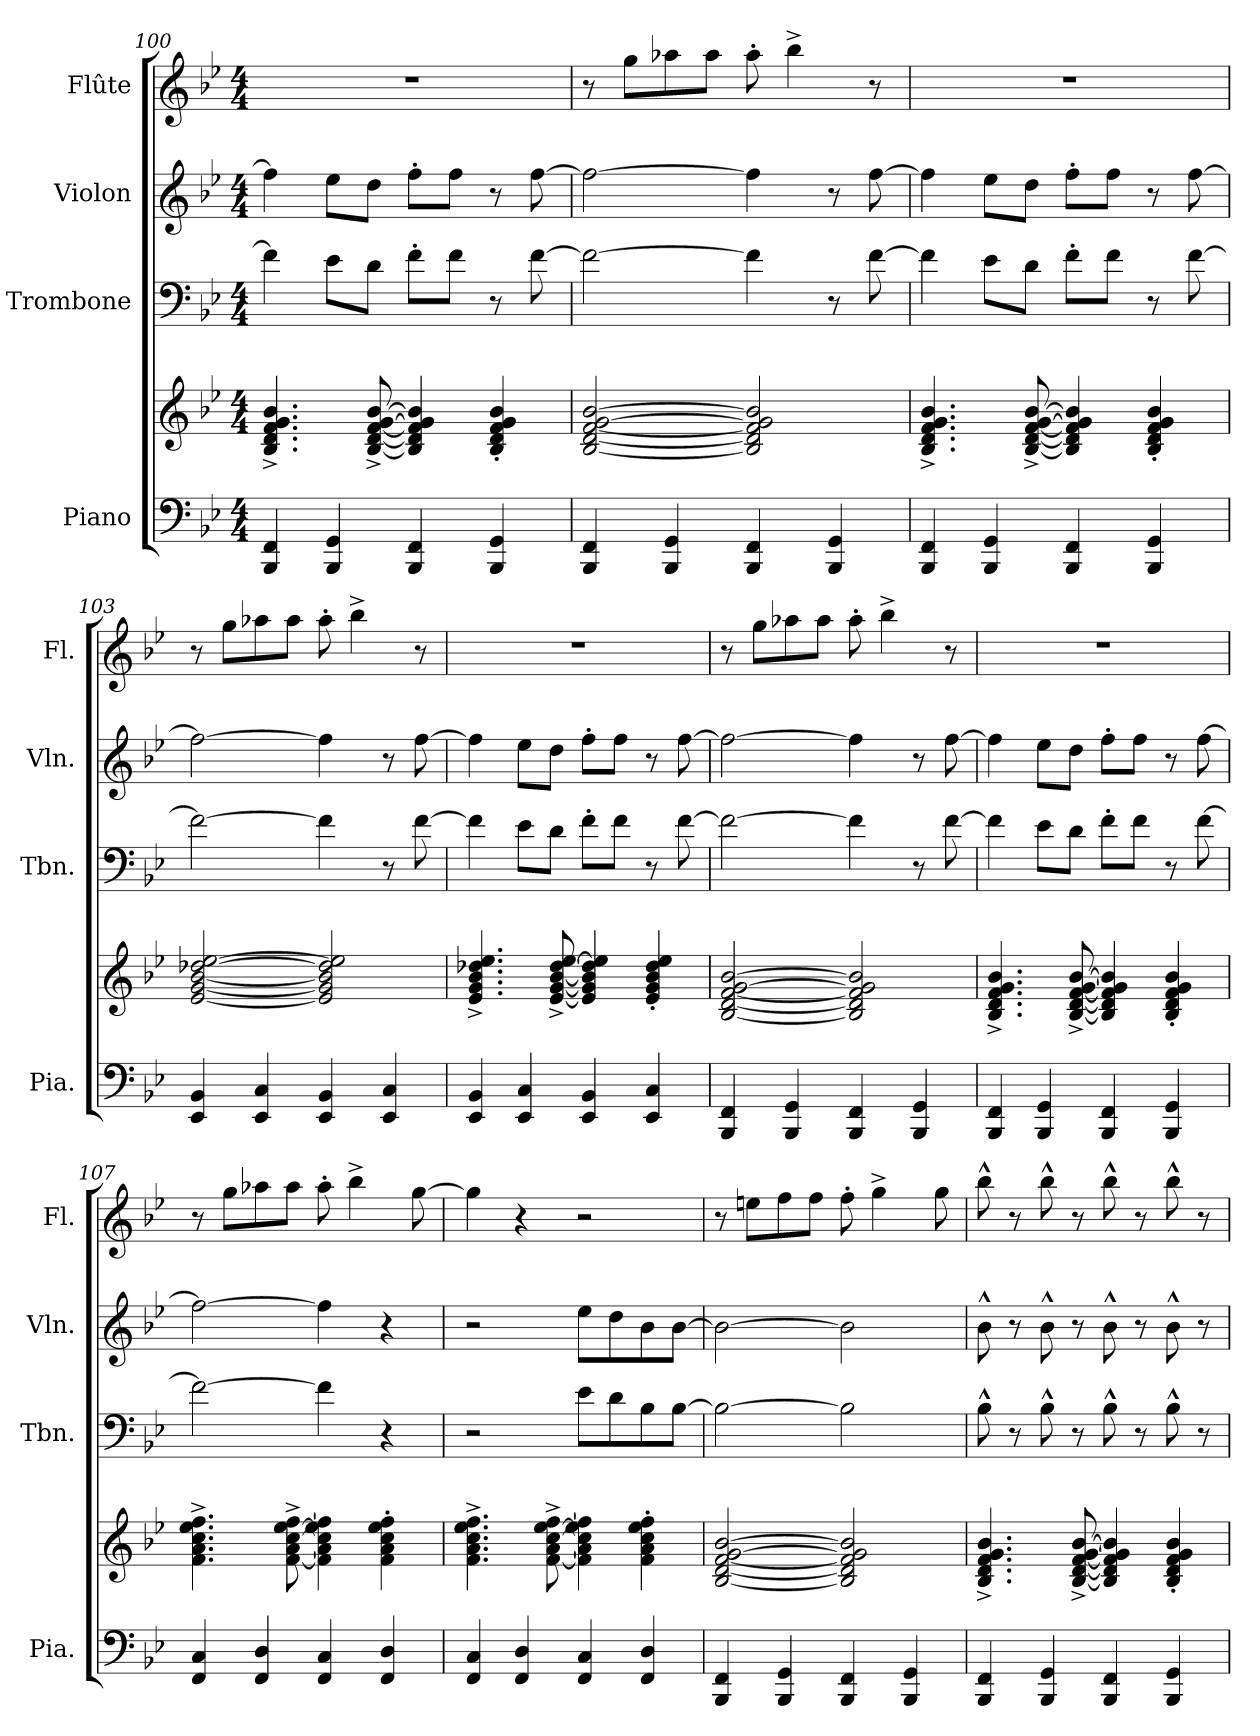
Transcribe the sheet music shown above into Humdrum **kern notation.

**kern	**kern	**kern	**kern	**kern
*part4	*part4	*part3	*part2	*part1
*staff5	*staff4	*staff3	*staff2	*staff1
*I"Piano	*	*I"Trombone	*I"Violon	*I"Flûte
*I'Pia.	*	*I'Tbn.	*I'Vln.	*I'Fl.
*clefF4	*clefG2	*clefF4	*clefG2	*clefG2
*k[b-e-]	*k[b-e-]	*k[b-e-]	*k[b-e-]	*k[b-e-]
*M4/4	*M4/4	*M4/4	*M4/4	*M4/4
=100	=100	=100	=100	=100
4BBB-/ 4FF/	4.B-/^ 4.d/^ 4.f/^ 4.g/^ 4.b-/^	4f\]	4ff\]	1r
4BBB-/ 4GG/	.	8e-\L	8ee-\L	.
.	[8B-/^ [8d/^ [8f/^ [8g/^ [8b-/^	8d\J	8dd\J	.
4BBB-/ 4FF/	4B-/] 4d/] 4f/] 4g/] 4b-/]	8f'\L	8ff'\L	.
.	.	8f\J	8ff\J	.
4BBB-/ 4GG/	4B-/' 4d/' 4f/' 4g/' 4b-/'	8r	8r	.
.	.	[8f\	[8ff\	.
=101	=101	=101	=101	=101
4BBB-/ 4FF/	[2B-/ [2d/ [2f/ [2g/ [2b-/	2f\_	2ff\_	8r
.	.	.	.	8gg\L
4BBB-/ 4GG/	.	.	.	8aa-X\
.	.	.	.	8aa-\J
4BBB-/ 4FF/	2B-/] 2d/] 2f/] 2g/] 2b-/]	4f\]	4ff\]	8aa-'\
.	.	.	.	4bb-^\
4BBB-/ 4GG/	.	8r	8r	.
.	.	[8f\	[8ff\	8r
!!LO:PB:g=z
=102	=102	=102	=102	=102
4BBB-/ 4FF/	4.B-/^ 4.d/^ 4.f/^ 4.g/^ 4.b-/^	4f\]	4ff\]	1r
4BBB-/ 4GG/	.	8e-\L	8ee-\L	.
.	[8B-/^ [8d/^ [8f/^ [8g/^ [8b-/^	8d\J	8dd\J	.
4BBB-/ 4FF/	4B-/] 4d/] 4f/] 4g/] 4b-/]	8f'\L	8ff'\L	.
.	.	8f\J	8ff\J	.
4BBB-/ 4GG/	4B-/' 4d/' 4f/' 4g/' 4b-/'	8r	8r	.
.	.	[8f\	[8ff\	.
=103	=103	=103	=103	=103
4EE-/ 4BB-/	[2e-/ [2g/ [2b-/ [2dd-X/ [2ee-/	2f\_	2ff\_	8r
.	.	.	.	8gg\L
4EE-/ 4C/	.	.	.	8aa-X\
.	.	.	.	8aa-\J
4EE-/ 4BB-/	2e-/] 2g/] 2b-/] 2dd-/] 2ee-/]	4f\]	4ff\]	8aa-'\
.	.	.	.	4bb-^\
4EE-/ 4C/	.	8r	8r	.
.	.	[8f\	[8ff\	8r
=104	=104	=104	=104	=104
4EE-/ 4BB-/	4.e-/^ 4.g/^ 4.b-/^ 4.dd-X/^ 4.ee-/^	4f\]	4ff\]	1r
4EE-/ 4C/	.	8e-\L	8ee-\L	.
.	[8e-/^ [8g/^ [8b-/^ [8dd-/^ [8ee-/^	8d\J	8dd\J	.
4EE-/ 4BB-/	4e-/] 4g/] 4b-/] 4dd-/] 4ee-/]	8f'\L	8ff'\L	.
.	.	8f\J	8ff\J	.
4EE-/ 4C/	4e-/' 4g/' 4b-/' 4dd-/' 4ee-/'	8r	8r	.
.	.	[8f\	[8ff\	.
=105	=105	=105	=105	=105
4BBB-/ 4FF/	[2B-/ [2d/ [2f/ [2g/ [2b-/	2f\_	2ff\_	8r
.	.	.	.	8gg\L
4BBB-/ 4GG/	.	.	.	8aa-X\
.	.	.	.	8aa-\J
4BBB-/ 4FF/	2B-/] 2d/] 2f/] 2g/] 2b-/]	4f\]	4ff\]	8aa-'\
.	.	.	.	4bb-^\
4BBB-/ 4GG/	.	8r	8r	.
.	.	[8f\	[8ff\	8r
!!LO:LB:g=z
=106	=106	=106	=106	=106
4BBB-/ 4FF/	4.B-/^ 4.d/^ 4.f/^ 4.g/^ 4.b-/^	4f\]	4ff\]	1r
4BBB-/ 4GG/	.	8e-\L	8ee-\L	.
.	[8B-/^ [8d/^ [8f/^ [8g/^ [8b-/^	8d\J	8dd\J	.
4BBB-/ 4FF/	4B-/] 4d/] 4f/] 4g/] 4b-/]	8f'\L	8ff'\L	.
.	.	8f\J	8ff\J	.
4BBB-/ 4GG/	4B-/' 4d/' 4f/' 4g/' 4b-/'	8r	8r	.
.	.	[8f\	[8ff\	.
=107	=107	=107	=107	=107
4FF/ 4C/	4.f\^ 4.a\^ 4.cc\^ 4.ee-\^ 4.ff\^	2f\_	2ff\_	8r
.	.	.	.	8gg\L
4FF/ 4D/	.	.	.	8aa-X\
.	[8f\^ [8a\^ [8cc\^ [8ee-\^ [8ff\^	.	.	8aa-\J
4FF/ 4C/	4f\] 4a\] 4cc\] 4ee-\] 4ff\]	4f\]	4ff\]	8aa-'\
.	.	.	.	4bb-^\
4FF/ 4D/	4f\' 4a\' 4cc\' 4ee-\' 4ff\'	4r	4r	.
.	.	.	.	[8gg\
=108	=108	=108	=108	=108
4FF/ 4C/	4.f\^ 4.a\^ 4.cc\^ 4.ee-\^ 4.ff\^	2r	2r	4gg\]
4FF/ 4D/	.	.	.	4r
.	[8f\^ [8a\^ [8cc\^ [8ee-\^ [8ff\^	.	.	.
4FF/ 4C/	4f\] 4a\] 4cc\] 4ee-\] 4ff\]	8e-\L	8ee-\L	2r
.	.	8d\	8dd\	.
4FF/ 4D/	4f\' 4a\' 4cc\' 4ee-\' 4ff\'	8B-\	8b-\	.
.	.	[8B-\J	[8b-\J	.
=109	=109	=109	=109	=109
4BBB-/ 4FF/	[2B-/ [2d/ [2f/ [2g/ [2b-/	2B-\_	2b-\_	8r
.	.	.	.	8een\L
4BBB-/ 4GG/	.	.	.	8ff\
.	.	.	.	8ff\J
4BBB-/ 4FF/	2B-/] 2d/] 2f/] 2g/] 2b-/]	2B-\]	2b-\]	8ff'\
.	.	.	.	4gg^\
4BBB-/ 4GG/	.	.	.	.
.	.	.	.	8gg\
!!LO:PB:g=z
=110	=110	=110	=110	=110
4BBB-/ 4FF/	4.B-/^ 4.d/^ 4.f/^ 4.g/^ 4.b-/^	8B-^^\	8b-^^\	8bb-^^\
.	.	8r	8r	8r
4BBB-/ 4GG/	.	8B-^^\	8b-^^\	8bb-^^\
.	[8B-/^ [8d/^ [8f/^ [8g/^ [8b-/^	8r	8r	8r
4BBB-/ 4FF/	4B-/] 4d/] 4f/] 4g/] 4b-/]	8B-^^\	8b-^^\	8bb-^^\
.	.	8r	8r	8r
4BBB-/ 4GG/	4B-/' 4d/' 4f/' 4g/' 4b-/'	8B-^^\	8b-^^\	8bb-^^\
.	.	8r	8r	8r
=	=	=	=	=
*-	*-	*-	*-	*-
